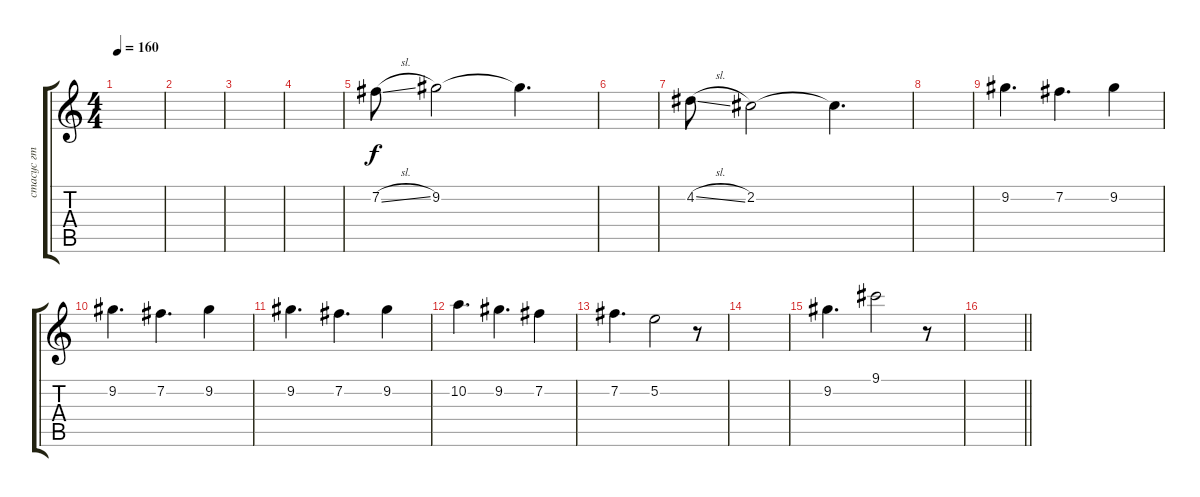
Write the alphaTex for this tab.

\track ("стасус гт" "стасус гт") {instrument acousticguitarsteel}
\staff {score tabs}
\tuning (E4 B3 G3 D3 A2 E2) {hide}
\ts (4 4)
\tempo 160
\clef g2
\ks c
|
|
|
|
7.2{sl}.8 9.2.2 9.2{t}.4{d} |
|
4.2{sl}.8 2.2.2 2.2{t}.4{d} |
|
9.2.4{d} 7.2.4{d} 9.2.4 |
9.2.4{d} 7.2.4{d} 9.2.4 |
9.2.4{d} 7.2.4{d} 9.2.4 |
10.2.4{d} 9.2.4{d} 7.2.4 |
7.2.4{d} 5.2.2 r.8 |
|
9.2.4{d} 9.1.2 r.8 |
\barLineRight lightlight
